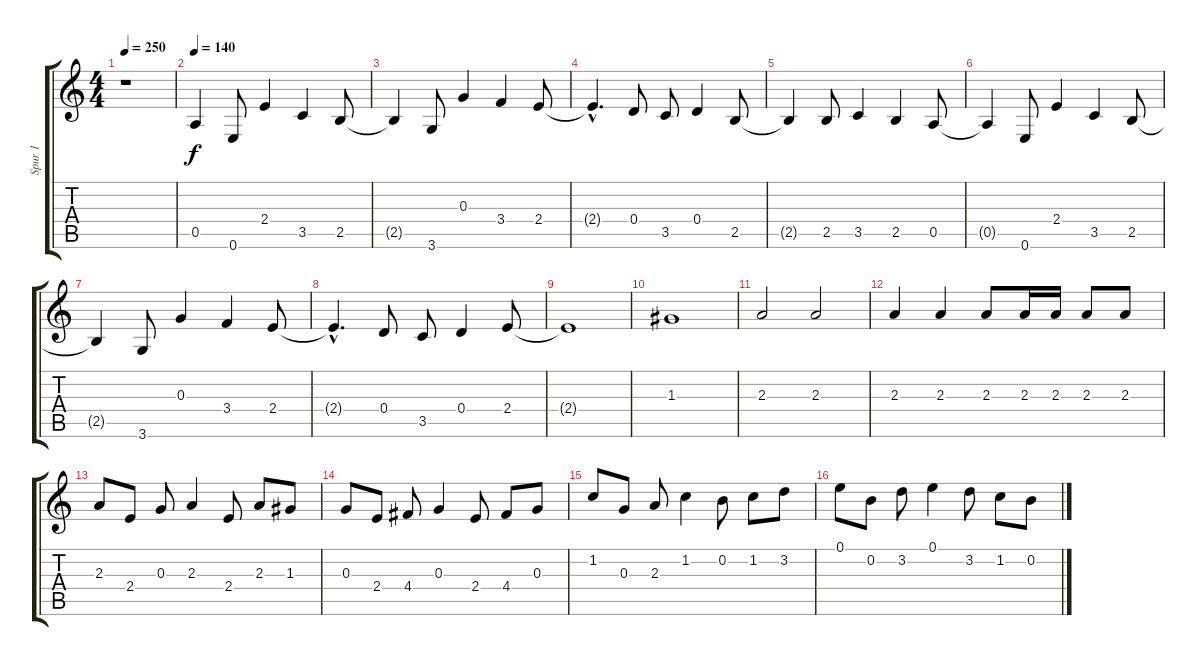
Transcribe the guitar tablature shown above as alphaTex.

\track ("Spur 1" "Spur 1") {instrument synthbass1}
\staff {score tabs}
\tuning (E4 B3 G3 D3 A2 E2) {hide}
\ts (4 4)
\tempo 250
\clef g2
\ks c
r.1{dy f instrument synthbass1} |
\tempo 140
0.5.4 0.6.8 2.4.4 3.5.4 2.5.8 |
2.5{t}.4 3.6.8 0.3.4 3.4.4 2.4.8 |
2.4{hac t}.4{d} 0.4.8 3.5.8 0.4.4 2.5.8 |
2.5{t}.4 2.5.8 3.5.4 2.5.4 0.5.8 |
0.5{t}.4 0.6.8 2.4.4 3.5.4 2.5.8 |
2.5{t}.4 3.6.8 0.3.4 3.4.4 2.4.8 |
2.4{hac t}.4{d} 0.4.8 3.5.8 0.4.4 2.4.8 |
2.4{t}.1 |
1.3.1 |
2.3.2 2.3.2 |
2.3.4 2.3.4 2.3.8 2.3.16 2.3.16 2.3.8 2.3.8 |
2.3.8 2.4.8 0.3.8 2.3.4 2.4.8 2.3.8 1.3.8 |
0.3.8 2.4.8 4.4.8 0.3.4 2.4.8 4.4.8 0.3.8 |
1.2.8 0.3.8 2.3.8 1.2.4 0.2.8 1.2.8 3.2.8 |
0.1.8 0.2.8 3.2.8 0.1.4 3.2.8 1.2.8 0.2.8
